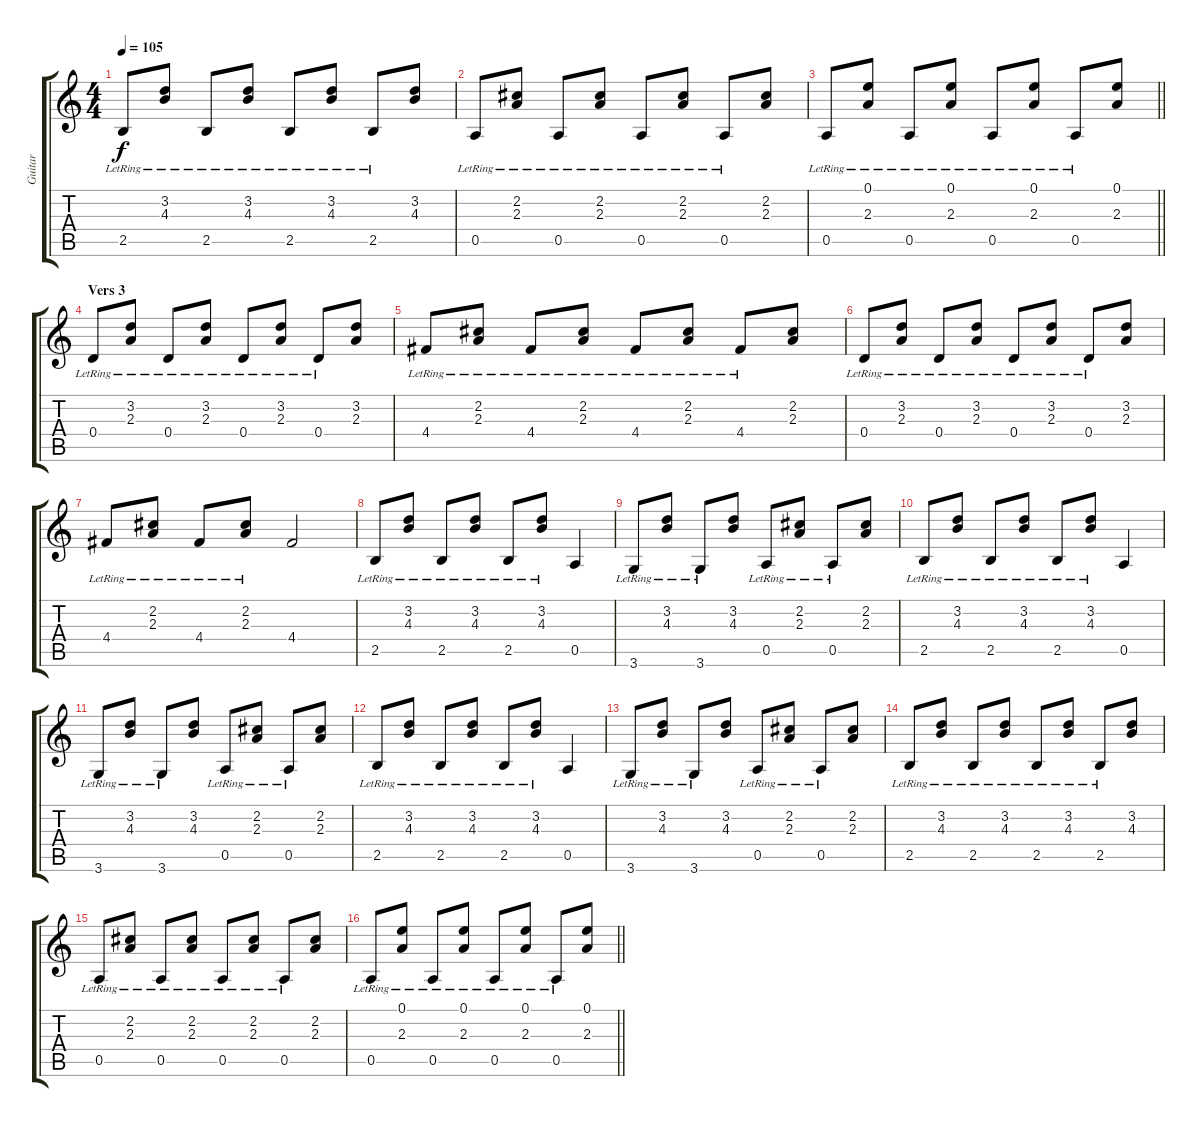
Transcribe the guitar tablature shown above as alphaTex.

\track ("Guitar" "Guitar") {instrument acousticguitarsteel}
\staff {score tabs}
\tuning (E4 B3 G3 D3 A2 E2) {hide}
\ts (4 4)
\tempo 105
\clef g2
\ks c
2.5{lr}.8{dy f} (3.2{lr} 4.3{lr}).8 2.5{lr}.8 (3.2{lr} 4.3{lr}).8 2.5{lr}.8 (3.2{lr} 4.3{lr}).8 2.5{lr}.8 (3.2 4.3).8 |
0.5{lr}.8 (2.2{lr} 2.3{lr}).8 0.5{lr}.8 (2.2{lr} 2.3{lr}).8 0.5{lr}.8 (2.2{lr} 2.3{lr}).8 0.5{lr}.8 (2.2 2.3).8 |
\barLineRight lightlight
0.5{lr}.8 (0.1{lr} 2.3{lr}).8 0.5{lr}.8 (0.1{lr} 2.3{lr}).8 0.5{lr}.8 (0.1{lr} 2.3{lr}).8 0.5{lr}.8 (0.1 2.3).8 |
\section ("" "Vers 3")
0.4{lr}.8 (3.2{lr} 2.3{lr}).8 0.4{lr}.8 (3.2{lr} 2.3{lr}).8 0.4{lr}.8 (3.2{lr} 2.3{lr}).8 0.4{lr}.8 (3.2 2.3).8 |
4.4{lr}.8 (2.2{lr} 2.3{lr}).8 4.4{lr}.8 (2.2{lr} 2.3{lr}).8 4.4{lr}.8 (2.2{lr} 2.3{lr}).8 4.4{lr}.8 (2.2 2.3).8 |
0.4{lr}.8 (3.2{lr} 2.3{lr}).8 0.4{lr}.8 (3.2{lr} 2.3{lr}).8 0.4{lr}.8 (3.2{lr} 2.3{lr}).8 0.4{lr}.8 (3.2 2.3).8 |
4.4{lr}.8 (2.2{lr} 2.3{lr}).8 4.4{lr}.8 (2.2{lr} 2.3{lr}).8 4.4.2 |
2.5{lr}.8 (3.2{lr} 4.3{lr}).8 2.5{lr}.8 (3.2{lr} 4.3{lr}).8 2.5{lr}.8 (3.2{lr} 4.3{lr}).8 0.5.4 |
3.6{lr}.8 (3.2{lr} 4.3{lr}).8 3.6{lr}.8 (3.2 4.3).8 0.5{lr}.8 (2.2{lr} 2.3{lr}).8 0.5{lr}.8 (2.2 2.3).8 |
2.5{lr}.8 (3.2{lr} 4.3{lr}).8 2.5{lr}.8 (3.2{lr} 4.3{lr}).8 2.5{lr}.8 (3.2{lr} 4.3{lr}).8 0.5.4 |
3.6{lr}.8 (3.2{lr} 4.3{lr}).8 3.6{lr}.8 (3.2 4.3).8 0.5{lr}.8 (2.2{lr} 2.3{lr}).8 0.5{lr}.8 (2.2 2.3).8 |
2.5{lr}.8 (3.2{lr} 4.3{lr}).8 2.5{lr}.8 (3.2{lr} 4.3{lr}).8 2.5{lr}.8 (3.2{lr} 4.3{lr}).8 0.5.4 |
3.6{lr}.8 (3.2{lr} 4.3{lr}).8 3.6{lr}.8 (3.2 4.3).8 0.5{lr}.8 (2.2{lr} 2.3{lr}).8 0.5{lr}.8 (2.2 2.3).8 |
2.5{lr}.8 (3.2{lr} 4.3{lr}).8 2.5{lr}.8 (3.2{lr} 4.3{lr}).8 2.5{lr}.8 (3.2{lr} 4.3{lr}).8 2.5{lr}.8 (3.2 4.3).8 |
0.5{lr}.8 (2.2{lr} 2.3{lr}).8 0.5{lr}.8 (2.2{lr} 2.3{lr}).8 0.5{lr}.8 (2.2{lr} 2.3{lr}).8 0.5{lr}.8 (2.2 2.3).8 |
\barLineRight lightlight
0.5{lr}.8 (0.1{lr} 2.3{lr}).8 0.5{lr}.8 (0.1{lr} 2.3{lr}).8 0.5{lr}.8 (0.1{lr} 2.3{lr}).8 0.5{lr}.8 (0.1 2.3).8
